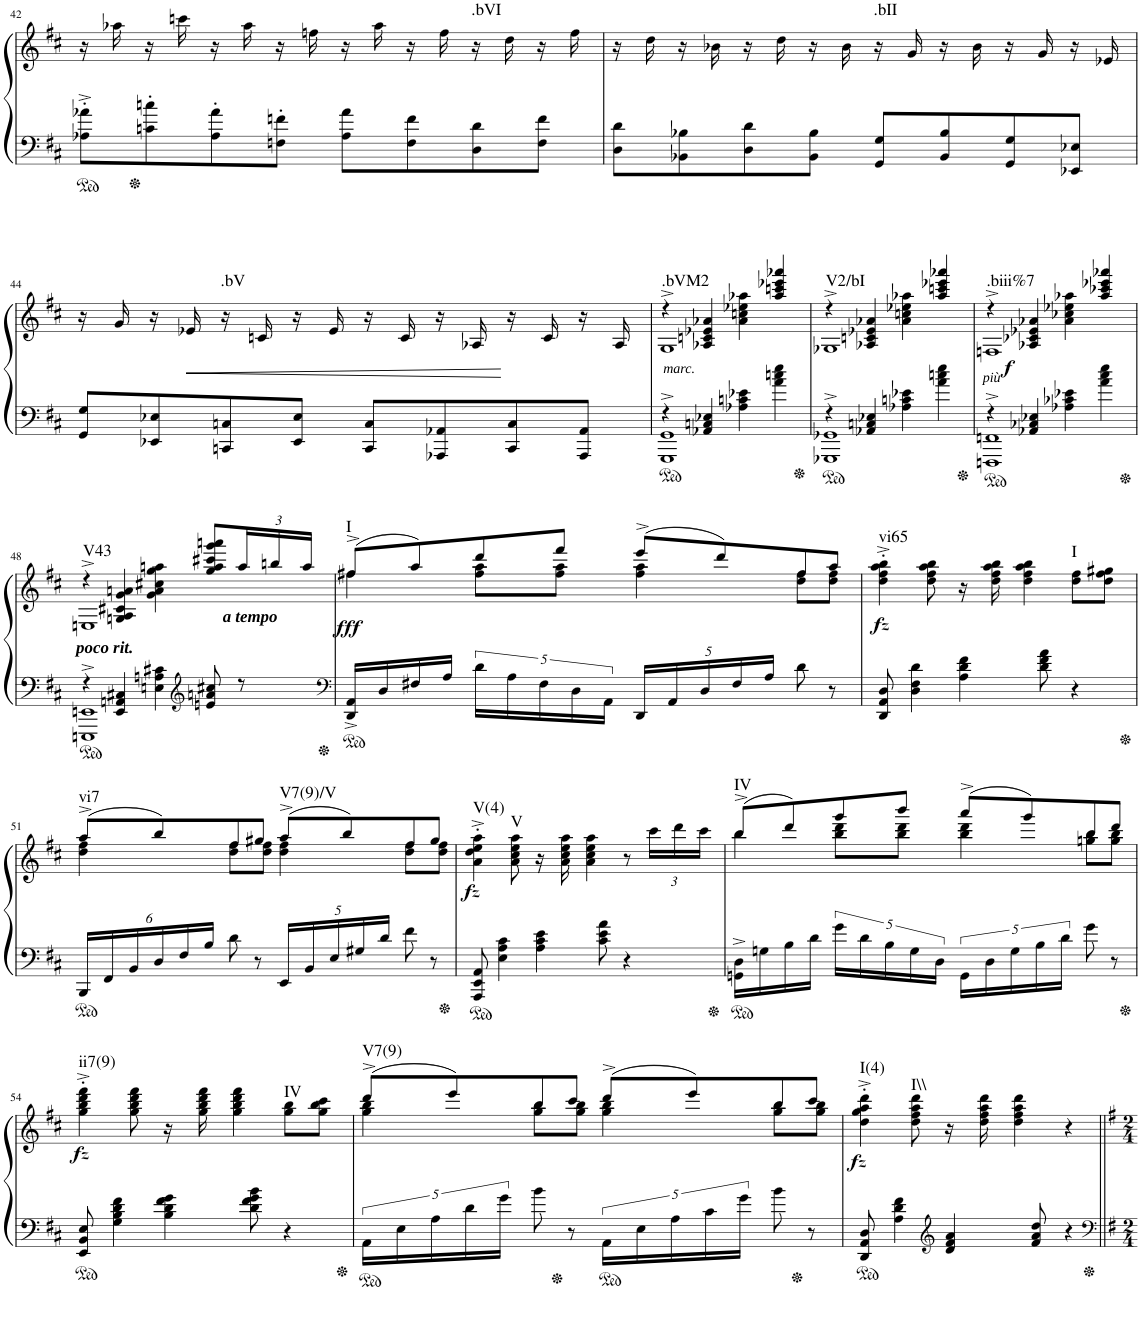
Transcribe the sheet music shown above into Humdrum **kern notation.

**kern	**kern	**dynam	**harte
*part1	*part1	*part1	*part1
*staff2	*staff1	*staff1/2	*
*I"Piano	*	*	*
*I'Pno	*	*	*
!!LO:PB:g=z
*clefF4	*clefG2	*	*
*k[f#c#]	*k[f#c#]	*	*
*M4/4	*M4/4	*	*
*met(c)	*met(c)	*	*
=42	=42	=42	=42
8A-X\'^ 8a-X\'^L	16r	.	.
.	16aa-X\	.	.
8cn\' 8ccn\'	16r	.	.
.	16cccn\	.	.
8A-\' 8a-\'	16r	.	.
.	16aa-\	.	.
8Fn\' 8fn\'J	16r	.	.
.	16ffn\	.	.
8A-\' 8a-\'L	16r	.	.
.	16aa-\	.	.
8F\' 8f\'	16r	.	.
.	16ff\	.	.
!	!	!	!LO:H:kt=.bVI
8D\' 8d\'	16r	.	N
.	16dd\	.	.
8F\' 8f\'J	16r	.	.
.	16ff\	.	.
=43	=43	=43	=43
8D\' 8d\'L	16r	.	.
.	16dd\	.	.
8BB-X\' 8B-X\'	16r	.	.
.	16b-X\	.	.
8D\' 8d\'	16r	.	.
.	16dd\	.	.
8BB-\' 8B-\'J	16r	.	.
.	16b-\	.	.
!	!	!	!LO:H:kt=.bII
8GG/' 8G/'L	16r	.	N
.	16g/	.	.
8BB-/' 8B-/'	16r	.	.
.	16b-\	.	.
8GG/' 8G/'	16r	.	.
.	16g/	.	.
8EE-X/' 8E-X/'J	16r	.	.
.	16e-X/	.	.
!!LO:LB:g=z
=44	=44	=44	=44
8GG/' 8G/'L	16r	.	.
.	16g/	.	.
8EE-X/' 8E-X/'	16r	.	.
!	!	!LO:HP:b	!
.	16e-X/	<	.
!	!	!	!LO:H:kt=.bV
8CCn/' 8Cn/'	16r	.	N
.	16cn/	.	.
8EE-/' 8E-/'J	16r	.	.
.	16e-/	.	.
8CC/' 8C/'L	16r	.	.
.	16c/	.	.
8AAA-X/' 8AA-X/'	16r	.	.
.	16A-X/	.	.
8CC/' 8C/'	16r	[	.
.	16c/	.	.
8AAA-/' 8AA-/'J	16r	.	.
.	16A-/	.	.
=45	=45	=45	=45
*^	*^	*	*
!	!	!	!	!LO:DY:b	!LO:H:kt=.bVM2
4r	1GGG^ 1GG^	4r	1G^	other-dynamics	N
4AA-X/ 4Cn/ 4E-X/	.	4A-X/ 4cn/ 4e-X/ 4a-X/	.	.	.
4A-X\ 4cn\ 4e-X\	.	4a-\ 4ccn\ 4ee-X\ 4aa-X\	.	.	.
4a-X\ 4ccn\ 4ee-X\	.	4aa-/ 4cccn/ 4eee-X/ 4aaa-X/	.	.	.
=46	=46	=46	=46	=46	=46
!	!	!	!	!	!LO:H:kt=V2/bI
4r	1GGG-X^ 1GG-X^	4r	1G-X^	.	N
4AA-X/ 4Cn/ 4E-X/	.	4A-X/ 4cn/ 4e-X/ 4a-X/	.	.	.
4A-X\ 4cn\ 4e-X\	.	4a-\ 4ccn\ 4ee-X\ 4aa-X\	.	.	.
4a-X\ 4ccn\ 4ee-X\	.	4aa-/ 4cccn/ 4eee-X/ 4aaa-X/	.	.	.
=47	=47	=47	=47	=47	=47
!	!	!	!	!LO:DY:b	!
!	!	!	!	!LO:DY:n=1:b	!LO:H:kt=.biii%7
4r	1FFFn^ 1FFn^	4r	1Fn^	other-dynamics f	N
4AA-X/ 4C-X/ 4E-X/	.	4A-X/ 4c-X/ 4e-X/ 4a-X/	.	.	.
4A-X\ 4c-X\ 4e-X\	.	4a-\ 4cc-X\ 4ee-X\ 4aa-X\	.	.	.
4a-X\ 4cc-X\ 4ee-X\	.	4aa-/ 4ccc-X/ 4eee-X/ 4aaa-X/	.	.	.
!!LO:LB:g=z	!!
=48	=48	=48	=48	=48	=48
!	!	!LO:TX:b:Bi:t=poco rit.	!	!	!LO:H:kt=V43
4r	1EEEn^ 1EEn^	4r	1En^	.	N
4EE/ 4AAn/ 4C#X/	.	4Gn/ 4A/ 4c#X/ 4g/ 4an/	.	.	.
4En\ 4An\ 4c#X\	.	4g\ 4a\ 4cc#X\ 4gg\ 4aan\	.	.	.
*clefG2	*	*	*	*	*
8en/ 8an/ 8cc#X/	.	8gg/ 8aa/ 8ccc#X/ 8ggg/ 8aaan/L	.	.	.
*	*	*Xbrackettup	*	*	*
!	!	!LO:TX:b:Bi:t=a tempo	!	!	!
8r	.	24aa/L	.	.	.
.	.	24bbn/	.	.	.
.	.	24aa/JJ	.	.	.
*v	*v	*	*	*	*
=49	=49	=49	=49	=49
*clefF4	*	*	*	*
!	!	!	!LO:DY:b	!LO:H:kt=I
16DD/^ 16AA/^LL	(8ff#X^/L	4ff#X\	fff	N
16D/	.	.	.	.
16F#X/	8aa/)	.	.	.
16A/JJ	.	.	.	.
20d\LL	8ddd/	8ff#\ 8aa\L	.	.
20A\	.	.	.	.
20F#\	.	.	.	.
.	8fff#/J	8ff#\ 8aa\J	.	.
20D\	.	.	.	.
20AA\JJ	.	.	.	.
*Xbrackettup	*	*	*	*
20DD/LL	(8eee^/L	4ff#\ 4aa\	.	.
20AA/	.	.	.	.
20D/	.	.	.	.
.	8ddd/)	.	.	.
20F#/	.	.	.	.
20A/JJ	.	.	.	.
8d\	8ff#/	8dd\ 8ff#\L	.	.
8r	8aa/J	8dd\ 8ff#\J	.	.
=50	=50	=50	=50	=50
!	!	!	!LO:DY:b	!LO:H:kt=vi65
*	*v	*v	*	*
8DD/ 8AA/ 8D/	4dd\'^ 4ff#\'^ 4aa\'^ 4bb\'^	fz	N
4D\ 4F#\ 4d\	.	.	.
.	8dd\ 8ff#\ 8aa\ 8bb\	.	.
4A\ 4d\ 4f#\	16r	.	.
.	16dd\ 16ff#\ 16aa\ 16bb\	.	.
.	4dd\ 4ff#\ 4aa\ 4bb\	.	.
8d\ 8f#\ 8a\	.	.	.
!	!	!	!LO:H:kt=I
4r	8dd\ 8ff#\L	.	N
.	8dd\ 8ff#\ 8gg#X\J	.	.
!!LO:LB:g=z
=51	=51	=51	=51
*	*^	*	*
!	!	!	!	!LO:H:kt=vi7
24BBB/LL	(8aa^/L	4dd\ 4ff#\	.	N
24FF#/	.	.	.	.
24BB/	.	.	.	.
24D/	8bb/)	.	.	.
24F#/	.	.	.	.
24B/JJ	.	.	.	.
8d\	8ff#/	8dd\ 8ff#\L	.	.
8r	8gg#X/J	8dd\ 8ff#\J	.	.
!	!	!	!	!LO:H:kt=V7(9)/V
20EE/LL	(8aa^/L	4dd\ 4ff#\	.	N
20BB/	.	.	.	.
20E/	.	.	.	.
.	8bb/)	.	.	.
20G#X/	.	.	.	.
20d/JJ	.	.	.	.
8f#\	8ff#/	8dd\ 8ff#\L	.	.
8r	8gg#/J	8dd\ 8ff#\J	.	.
=52	=52	=52	=52	=52
!	!	!	!LO:DY:b	!LO:H:kt=V(4)
*	*v	*v	*	*
8AAA/ 8EE/ 8AA/	4a\'^ 4dd\'^ 4ee\'^ 4aa\'^	fz	N
4E\ 4A\ 4c#\	.	.	.
!	!	!	!LO:H:kt=V
.	8a\ 8cc#\ 8ee\ 8aa\	.	N
4A\ 4c#\ 4e\	16r	.	.
.	16a\ 16cc#\ 16ee\ 16aa\	.	.
.	4a\ 4cc#\ 4ee\ 4aa\	.	.
8c#\ 8e\ 8a\	.	.	.
4r	8r	.	.
.	24ccc#\LL	.	.
.	24ddd\	.	.
.	24ccc#\JJ	.	.
=53	=53	=53	=53
*	*^	*	*
!	!	!	!	!LO:H:kt=IV
16GGn\^ 16D\^LL	(8bb^/L	4bb\	.	N
16Gn\	.	.	.	.
16B\	8ddd/)	.	.	.
16d\JJ	.	.	.	.
*brackettup	*	*	*	*
20g\LL	8ggg/	8bb\ 8ddd\L	.	.
20d\	.	.	.	.
20B\	.	.	.	.
.	8bbb/J	8bb\ 8ddd\J	.	.
20G\	.	.	.	.
20D\JJ	.	.	.	.
20GG\LL	(8aaa^/L	4bb\ 4ddd\	.	.
20D\	.	.	.	.
20G\	.	.	.	.
.	8ggg/)	.	.	.
20B\	.	.	.	.
20d\JJ	.	.	.	.
8g\	8bb/	8ggn\ 8bb\L	.	.
8r	8ddd/J	8gg\ 8bb\J	.	.
!!LO:LB:g=z
=54	=54	=54	=54	=54
!	!	!	!LO:DY:b	!LO:H:kt=ii7(9)
*	*v	*v	*	*
8EE/ 8BB/ 8E/	4gg\'^ 4bb\'^ 4ddd\'^ 4fff#\'^	fz	N
4G\ 4B\ 4d\ 4f#\	.	.	.
.	8gg\ 8bb\ 8ddd\ 8fff#\	.	.
4B\ 4d\ 4f#\ 4g\	16r	.	.
.	16gg\ 16bb\ 16ddd\ 16fff#\	.	.
.	4gg\ 4bb\ 4ddd\ 4fff#\	.	.
8d\ 8f#\ 8g\ 8b\	.	.	.
!	!	!	!LO:H:kt=IV
4r	8gg\ 8bb\L	.	N
.	8gg\ 8bb\ 8ccc#\J	.	.
=55	=55	=55	=55
*	*^	*	*
!	!	!	!	!LO:H:kt=V7(9)
20AA\LL	(8ddd^/L	4gg\ 4bb\	.	N
20E\	.	.	.	.
20A\	.	.	.	.
.	8eee/)	.	.	.
20d\	.	.	.	.
20g\JJ	.	.	.	.
8b\	8bb/	8gg\ 8bb\L	.	.
8r	8ccc#/J	8gg\ 8bb\J	.	.
20AA\LL	(8ddd^/L	4gg\ 4bb\	.	.
20E\	.	.	.	.
20A\	.	.	.	.
.	8eee/)	.	.	.
20c#\	.	.	.	.
20g\JJ	.	.	.	.
8b\	8bb/	8gg\ 8bb\L	.	.
8r	8ccc#/J	8gg\ 8bb\J	.	.
=56	=56	=56	=56	=56
!	!	!	!LO:DY:b	!LO:H:kt=I(4)
*	*v	*v	*	*
8DD/ 8AA/ 8D/	4dd\'^ 4gg\'^ 4aa\'^ 4ddd\'^	fz	N
4A\ 4d\ 4f#\	.	.	.
!	!	!	!LO:H:kt=I\\
.	8dd\ 8ff#\ 8aa\ 8ddd\	.	N
*clefG2	*	*	*
4d/ 4f#/ 4a/	16r	.	.
.	16dd\ 16ff#\ 16aa\ 16ddd\	.	.
.	4dd\ 4ff#\ 4aa\ 4ddd\	.	.
8f#/ 8a/ 8dd/	.	.	.
4r	4r	.	.
=||	=||	=||	=||
*-	*-	*-	*-
